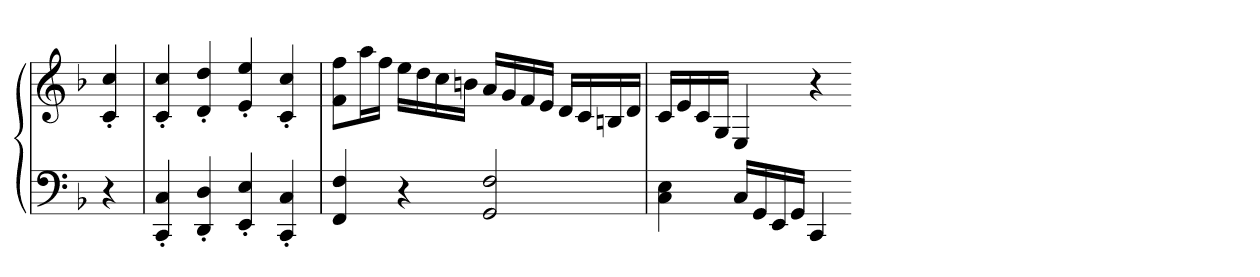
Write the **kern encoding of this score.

**kern	**kern
*part1	*part1
*staff2	*staff1
*clefF4	*clefG2
*k[b-]	*k[b-]
*F:	*F:
=	=
4r	4c' 4cc'
=70	=70
4CC' 4C'	4c' 4cc'
4DD' 4D'	4d' 4dd'
4EE' 4E'	4e' 4ee'
4CC' 4C'	4c' 4cc'
=71	=71
4FF 4F	8f 8ffL
.	16aaL
.	16ffJJ
4r	16eeLL
.	16dd
.	16cc
.	16bnJJ
2GG 2F	16aLL
.	16g
.	16f
.	16eJJ
.	16dLL
.	16c
.	16Bn
.	16dJJ
=72	=72
4C 4E	16cLL
.	16e
.	16c
.	16GJJ
16CLL	4E
16GG	.
16EE	.
16GGJJ	.
4CC	4r
=-	=-
*-	*-
